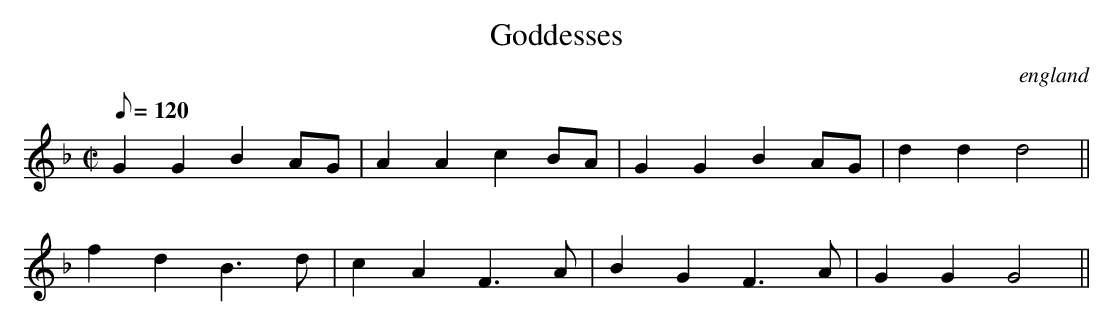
X:1
T:Goddesses
O:england
M:C|
L:1/8
Q:120
K:GDor
G2G2 B2AG|A2A2 c2BA|G2G2 B2AG|d2d2 d4||
f2d2 B3d|c2A2 F3A|B2G2 F3A|G2G2 G4||
